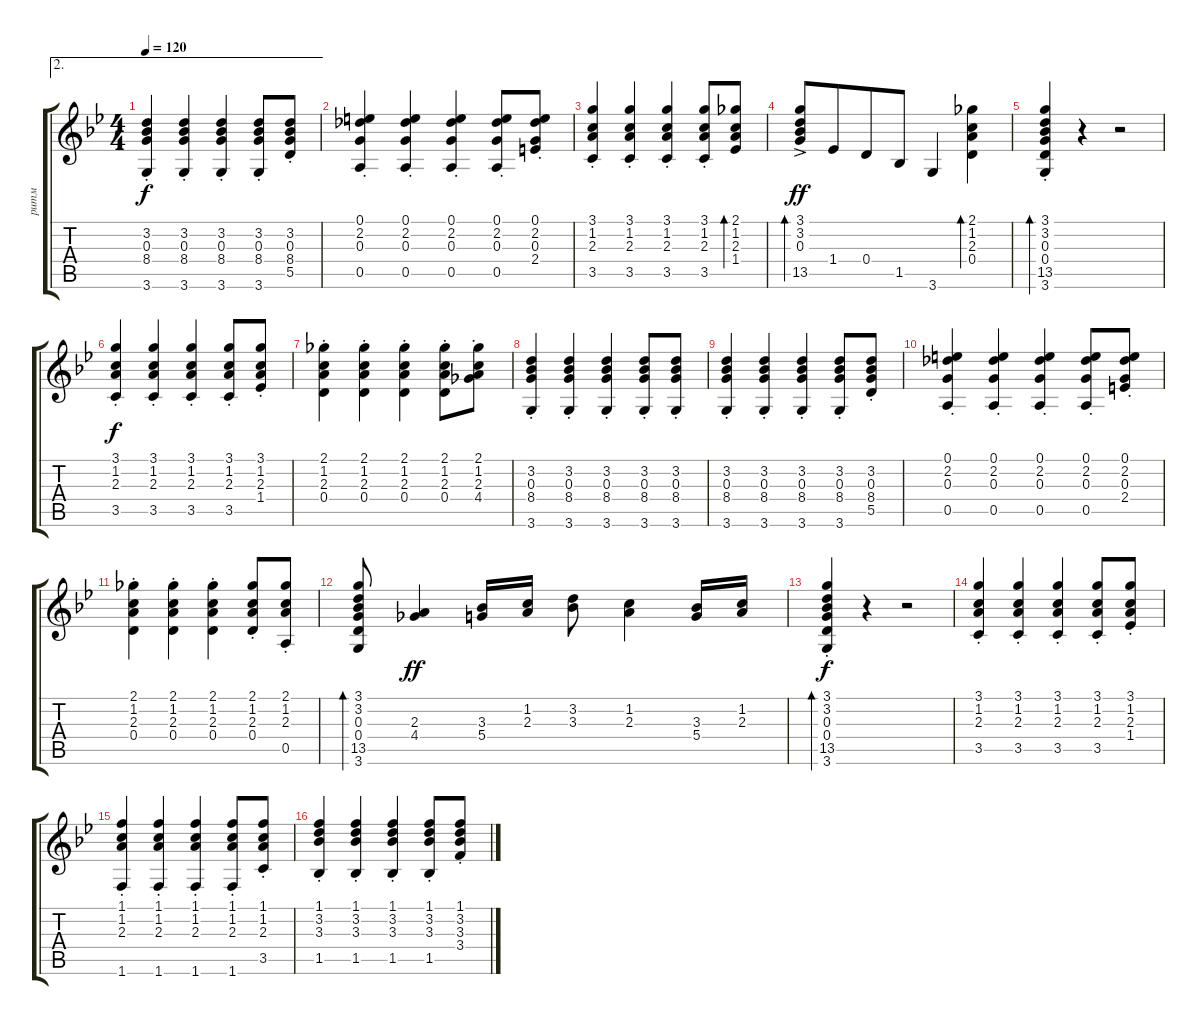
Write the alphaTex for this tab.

\track ("ритм" "ритм") {instrument acousticguitarsteel}
\staff {score tabs}
\tuning (E4 B3 G3 D3 A2 E2) {hide}
\ae 2
\ts (4 4)
\tempo 120
\clef g2
\ks gminor
(3.2{st} 0.3{st} 8.4{st} 3.6{st}).4{dy f} (3.2{st} 0.3{st} 8.4{st} 3.6{st}).4 (3.2{st} 0.3{st} 8.4{st} 3.6{st}).4 (3.2{st} 0.3{st} 8.4{st} 3.6{st}).8 (3.2{st} 0.3{st} 8.4{st} 5.5{st}).8 |
(0.1{st} 2.2{st} 0.3{st} 0.5{st}).4 (0.1{st} 2.2{st} 0.3{st} 0.5{st}).4 (0.1{st} 2.2{st} 0.3{st} 0.5{st}).4 (0.1{st} 2.2{st} 0.3{st} 0.5{st}).8 (0.1{st} 2.2{st} 0.3{st} 2.4{st}).8 |
(3.1{st} 1.2{st} 2.3{st} 3.5{st}).4 (3.1{st} 1.2{st} 2.3{st} 3.5{st}).4 (3.1{st} 1.2{st} 2.3{st} 3.5{st}).4 (3.1{st} 1.2{st} 2.3{st} 3.5{st}).8 (2.1 1.2 2.3 1.4).8{bd 30} |
(3.1{ac} 3.2{ac} 0.3{ac} 13.5{ac}).8{bd 30 dy ff} 1.4.8{beam merge} 0.4.8 1.5.8 3.6.4 (2.1 1.2 2.3 0.4).4{bd 60} |
(3.1{st} 3.2{st} 0.3{st} 0.4{st} 13.5{st} 3.6{st}).4{bd 30} r.4 r.2 |
(3.1{st} 1.2{st} 2.3{st} 3.5{st}).4{dy f} (3.1{st} 1.2{st} 2.3{st} 3.5{st}).4 (3.1{st} 1.2{st} 2.3{st} 3.5{st}).4 (3.1{st} 1.2{st} 2.3{st} 3.5{st}).8 (3.1{st} 1.2{st} 2.3{st} 1.4{st}).8 |
(2.1{st} 1.2{st} 2.3{st} 0.4{st}).4 (2.1{st} 1.2{st} 2.3{st} 0.4{st}).4 (2.1{st} 1.2{st} 2.3{st} 0.4{st}).4 (2.1{st} 1.2{st} 2.3{st} 0.4{st}).8 (2.1{st} 1.2{st} 2.3{st} 4.4{st}).8 |
(3.2{st} 0.3{st} 8.4{st} 3.6{st}).4 (3.2{st} 0.3{st} 8.4{st} 3.6{st}).4 (3.2{st} 0.3{st} 8.4{st} 3.6{st}).4 (3.2{st} 0.3{st} 8.4{st} 3.6{st}).8 (3.2{st} 0.3{st} 8.4{st} 3.6{st}).8 |
(3.2{st} 0.3{st} 8.4{st} 3.6{st}).4 (3.2{st} 0.3{st} 8.4{st} 3.6{st}).4 (3.2{st} 0.3{st} 8.4{st} 3.6{st}).4 (3.2{st} 0.3{st} 8.4{st} 3.6{st}).8 (3.2{st} 0.3{st} 8.4{st} 5.5{st}).8 |
(0.1{st} 2.2{st} 0.3{st} 0.5{st}).4 (0.1{st} 2.2{st} 0.3{st} 0.5{st}).4 (0.1{st} 2.2{st} 0.3{st} 0.5{st}).4 (0.1{st} 2.2{st} 0.3{st} 0.5{st}).8 (0.1{st} 2.2{st} 0.3{st} 2.4{st}).8 |
(2.1{st} 1.2{st} 2.3{st} 0.4{st}).4 (2.1{st} 1.2{st} 2.3{st} 0.4{st}).4 (2.1{st} 1.2{st} 2.3{st} 0.4{st}).4 (2.1{st} 1.2{st} 2.3{st} 0.4{st}).8 (2.1{st} 1.2{st} 2.3{st} 0.5{st}).8 |
(3.1 3.2 0.3 0.4 13.5 3.6).8{bd 30} (2.3 4.4).4{dy ff} (3.3 5.4).16 (1.2 2.3).16 (3.2 3.3).8 (1.2 2.3).4 (3.3 5.4).16 (1.2 2.3).16 |
(3.1{st} 3.2{st} 0.3{st} 0.4{st} 13.5{st} 3.6{st}).4{bd 30 dy f} r.4 r.2 |
(3.1{st} 1.2{st} 2.3{st} 3.5{st}).4 (3.1{st} 1.2{st} 2.3{st} 3.5{st}).4 (3.1{st} 1.2{st} 2.3{st} 3.5{st}).4 (3.1{st} 1.2{st} 2.3{st} 3.5{st}).8 (3.1{st} 1.2{st} 2.3{st} 1.4{st}).8 |
(1.1{st} 1.2{st} 2.3{st} 1.6{st}).4 (1.1{st} 1.2{st} 2.3{st} 1.6{st}).4 (1.1{st} 1.2{st} 2.3{st} 1.6{st}).4 (1.1{st} 1.2{st} 2.3{st} 1.6{st}).8 (1.1{st} 1.2{st} 2.3{st} 3.5{st}).8 |
(1.1{st} 3.2{st} 3.3{st} 1.5{st}).4 (1.1{st} 3.2{st} 3.3{st} 1.5{st}).4 (1.1{st} 3.2{st} 3.3{st} 1.5{st}).4 (1.1{st} 3.2{st} 3.3{st} 1.5{st}).8 (1.1{st} 3.2{st} 3.3{st} 3.4{st}).8
